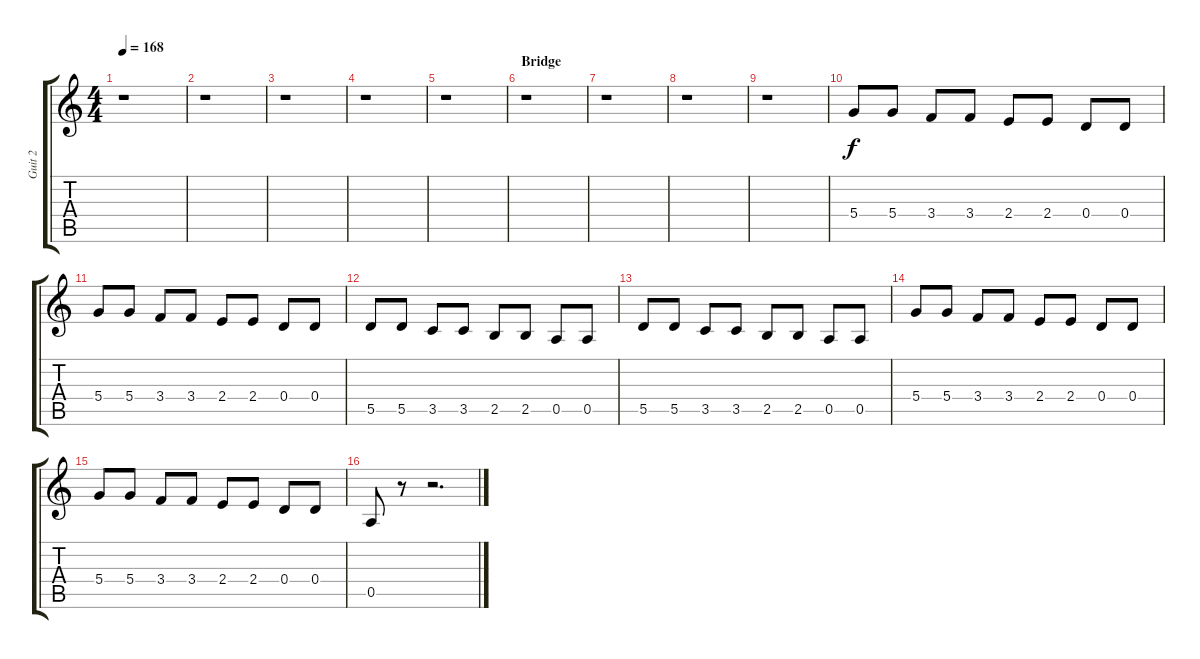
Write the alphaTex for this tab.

\track ("Guit 2" "Guit 2") {instrument electricguitarclean}
\staff {score tabs}
\tuning (E4 B3 G3 D3 A2 E2) {hide}
\ts (4 4)
\tempo 168
\clef g2
\ks c
r.1{dy f} |
r.1 |
r.1 |
r.1 |
r.1 |
\section ("" "Bridge")
r.1 |
r.1 |
r.1 |
r.1 |
5.4.8 5.4.8 3.4.8 3.4.8 2.4.8 2.4.8 0.4.8 0.4.8 |
5.4.8 5.4.8 3.4.8 3.4.8 2.4.8 2.4.8 0.4.8 0.4.8 |
5.5.8 5.5.8 3.5.8 3.5.8 2.5.8 2.5.8 0.5.8 0.5.8 |
5.5.8 5.5.8 3.5.8 3.5.8 2.5.8 2.5.8 0.5.8 0.5.8 |
5.4.8 5.4.8 3.4.8 3.4.8 2.4.8 2.4.8 0.4.8 0.4.8 |
5.4.8 5.4.8 3.4.8 3.4.8 2.4.8 2.4.8 0.4.8 0.4.8 |
0.5.8 r.8 r.2{d}
